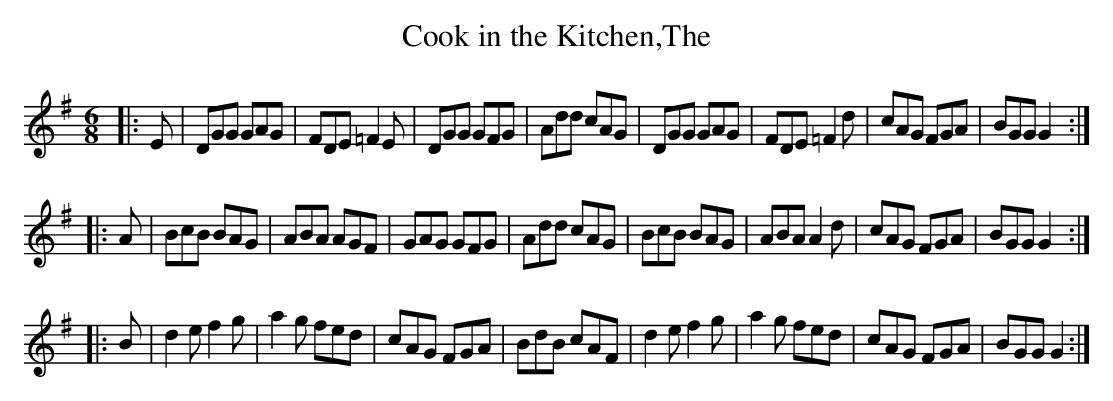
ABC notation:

X:1
T:Cook in the Kitchen,The
M:6/8
L:1/8
K:G
|:E|DGG GAG|FDE =F2E|DGG GFG|Add cAG|DGG GAG|FDE =F2d|cAG FGA|BGG G2:|
|:A|BcB BAG|ABA AGF|GAG GFG|Add cAG|BcB BAG|ABA A2d|cAG FGA|BGG G2:|
|:B|d2e f2g|a2g fed|cAG FGA|BdB cAF|d2e f2g|a2g fed|cAG FGA|BGG G2:|
